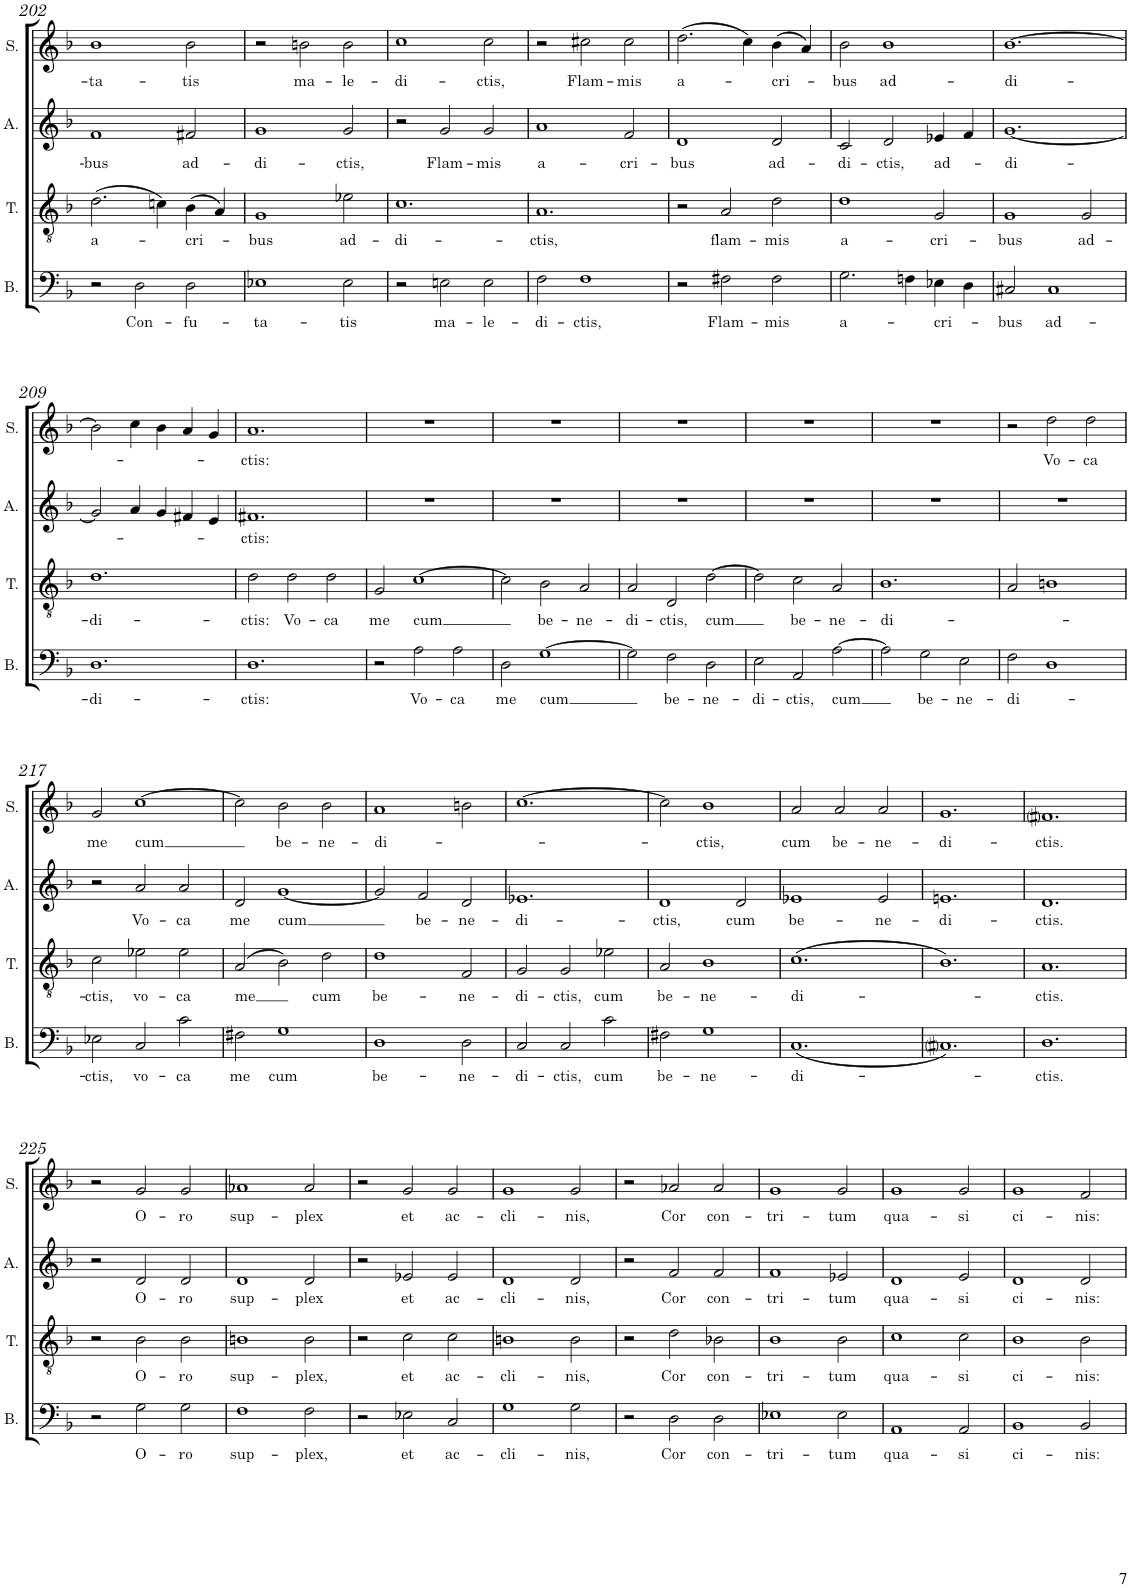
**kern	**text	**kern	**text	**kern	**text	**kern	**text
*part4	*part4	*part3	*part3	*part2	*part2	*part1	*part1
*staff4	*staff4	*staff3	*staff3	*staff2	*staff2	*staff1	*staff1
*I"Bass	*	*I"Tenor	*	*I"Alt	*	*I"Sopran	*
*I'B.	*	*I'T.	*	*I'A.	*	*I'S.	*
!!LO:PB:g=z
*clefF4	*	*clefGv2	*	*clefG2	*	*clefG2	*
*k[b-]	*	*k[b-]	*	*k[b-]	*	*k[b-]	*
*M3/2	*	*M3/2	*	*M3/2	*	*M3/2	*
=202	=202	=202	=202	=202	=202	=202	=202
!	!	!	!LO:LY:b	!	!LO:LY:b	!	!LO:LY:b
2r	.	(2.d\	a-	1f	-bus	1b-	-ta-
!	!LO:LY:b	!	!	!	!	!	!
2D\	Con-	.	.	.	.	.	.
.	.	4cn\)	.	.	.	.	.
!	!LO:LY:b	!	!LO:LY:b	!	!LO:LY:b	!	!LO:LY:b
2D\	-fu-	(4B-\	-cri-	2f#X/	ad-	2b-\	-tis
.	.	4A/)	.	.	.	.	.
=203	=203	=203	=203	=203	=203	=203	=203
!	!LO:LY:b	!	!LO:LY:b	!	!LO:LY:b	!	!
1E-X	-ta-	1G	-bus	1g	-di-	2r	.
!	!	!	!	!	!	!	!LO:LY:b
.	.	.	.	.	.	2bn\	ma-
!	!LO:LY:b	!	!LO:LY:b	!	!LO:LY:b	!	!LO:LY:b
2E-\	-tis	2e-X\	ad-	2g/	-ctis,	2b\	-le-
=204	=204	=204	=204	=204	=204	=204	=204
!	!	!	!LO:LY:b	!	!	!	!LO:LY:b
2r	.	1.c	-di-	2r	.	1cc	-di-
!	!LO:LY:b	!	!	!	!LO:LY:b	!	!
2En\	ma-	.	.	2g/	Flam-	.	.
!	!LO:LY:b	!	!	!	!LO:LY:b	!	!LO:LY:b
2E\	-le-	.	.	2g/	-mis	2cc\	-ctis,
=205	=205	=205	=205	=205	=205	=205	=205
!	!LO:LY:b	!	!LO:LY:b	!	!LO:LY:b	!	!
2F\	-di-	1.A	-ctis,	1a	a-	2r	.
!	!LO:LY:b	!	!	!	!	!	!LO:LY:b
1F	-ctis,	.	.	.	.	2cc#X\	Flam-
!	!	!	!	!	!LO:LY:b	!	!LO:LY:b
.	.	.	.	2f/	-cri-	2cc#\	-mis
=206	=206	=206	=206	=206	=206	=206	=206
!	!	!	!	!	!LO:LY:b	!	!LO:LY:b
2r	.	2r	.	1d	-bus	(2.dd\	a-
!	!LO:LY:b	!	!LO:LY:b	!	!	!	!
2F#X\	Flam-	2A/	flam-	.	.	.	.
.	.	.	.	.	.	4cc\)	.
!	!LO:LY:b	!	!LO:LY:b	!	!LO:LY:b	!	!LO:LY:b
2F#\	-mis	2d\	-mis	2d/	ad-	(4b-\	-cri-
.	.	.	.	.	.	4a/)	.
=207	=207	=207	=207	=207	=207	=207	=207
!	!LO:LY:b	!	!LO:LY:b	!	!LO:LY:b	!	!LO:LY:b
2.G\	a-	1d	a-	2c/	-di-	2b-\	-bus
!	!	!	!	!	!LO:LY:b	!	!LO:LY:b
.	.	.	.	2d/	-ctis,	1b-	ad-
4Fn\	.	.	.	.	.	.	.
!	!LO:LY:b	!	!LO:LY:b	!	!LO:LY:b	!	!
4E-X\	-cri-	2G/	-cri-	4e-X/	ad-	.	.
4D\	.	.	.	4f/	.	.	.
=208	=208	=208	=208	=208	=208	=208	=208
!	!LO:LY:b	!	!LO:LY:b	!	!LO:LY:b	!	!LO:LY:b
2C#X/	-bus	1G	-bus	[1.g	-di-	[1.b-	-di-
!	!LO:LY:b	!	!	!	!	!	!
1C#	ad-	.	.	.	.	.	.
!	!	!	!LO:LY:b	!	!	!	!
.	.	2G/	ad-	.	.	.	.
!!LO:LB:g=z
=209	=209	=209	=209	=209	=209	=209	=209
!	!LO:LY:b	!	!LO:LY:b	!	!	!	!
1.D	-di-	1.d	-di-	2g/]	.	2b-\]	.
.	.	.	.	4a/	.	4cc\	.
.	.	.	.	4g/	.	4b-\	.
.	.	.	.	4f#X/	.	4a/	.
.	.	.	.	4e/	.	4g/	.
=210	=210	=210	=210	=210	=210	=210	=210
!	!LO:LY:b	!	!LO:LY:b	!	!LO:LY:b	!	!LO:LY:b
1.D	-ctis:	2d\	-ctis:	1.f#X	-ctis:	1.a	-ctis:
!	!	!	!LO:LY:b	!	!	!	!
.	.	2d\	Vo-	.	.	.	.
!	!	!	!LO:LY:b	!	!	!	!
.	.	2d\	-ca	.	.	.	.
=211	=211	=211	=211	=211	=211	=211	=211
!	!	!	!LO:LY:b	!	!	!	!
2r	.	2G/	me	1.r	.	1.r	.
!	!LO:LY:b	!	!LO:LY:b	!	!	!	!
2A\	Vo-	[1c	cum	.	.	.	.
!	!LO:LY:b	!	!	!	!	!	!
2A\	-ca	.	.	.	.	.	.
=212	=212	=212	=212	=212	=212	=212	=212
!	!LO:LY:b	!	!	!	!	!	!
2D\	me	2c\]	.	1.r	.	1.r	.
!	!LO:LY:b	!	!LO:LY:b	!	!	!	!
[1G	cum	2B-\	be-	.	.	.	.
!	!	!	!LO:LY:b	!	!	!	!
.	.	2A/	-ne-	.	.	.	.
=213	=213	=213	=213	=213	=213	=213	=213
!	!	!	!LO:LY:b	!	!	!	!
2G\]	.	2A/	-di-	1.r	.	1.r	.
!	!LO:LY:b	!	!LO:LY:b	!	!	!	!
2F\	be-	2D/	-ctis,	.	.	.	.
!	!LO:LY:b	!	!LO:LY:b	!	!	!	!
2D\	-ne-	[2d\	cum	.	.	.	.
=214	=214	=214	=214	=214	=214	=214	=214
!	!LO:LY:b	!	!	!	!	!	!
2E\	-di-	2d\]	.	1.r	.	1.r	.
!	!LO:LY:b	!	!LO:LY:b	!	!	!	!
2AA/	-ctis,	2c\	be-	.	.	.	.
!	!LO:LY:b	!	!LO:LY:b	!	!	!	!
[2A\	cum	2A/	-ne-	.	.	.	.
=215	=215	=215	=215	=215	=215	=215	=215
!	!	!	!LO:LY:b	!	!	!	!
2A\]	.	1.B-	-di-	1.r	.	1.r	.
!	!LO:LY:b	!	!	!	!	!	!
2G\	be-	.	.	.	.	.	.
!	!LO:LY:b	!	!	!	!	!	!
2E\	-ne-	.	.	.	.	.	.
=216	=216	=216	=216	=216	=216	=216	=216
!	!LO:LY:b	!	!	!	!	!	!
2F\	-di-	2A/	.	1.r	.	2r	.
!	!	!	!	!	!	!	!LO:LY:b
1D	.	1Bn	.	.	.	2dd\	Vo-
!	!	!	!	!	!	!	!LO:LY:b
.	.	.	.	.	.	2dd\	-ca
!!LO:LB:g=z
=217	=217	=217	=217	=217	=217	=217	=217
!	!LO:LY:b	!	!LO:LY:b	!	!	!	!LO:LY:b
2E-X\	-ctis,	2c\	-ctis,	2r	.	2g/	me
!	!LO:LY:b	!	!LO:LY:b	!	!LO:LY:b	!	!LO:LY:b
2C/	vo-	2e-X\	vo-	2a/	Vo-	[1cc	cum
!	!LO:LY:b	!	!LO:LY:b	!	!LO:LY:b	!	!
2c\	-ca	2e-\	-ca	2a/	-ca	.	.
=218	=218	=218	=218	=218	=218	=218	=218
!	!LO:LY:b	!	!LO:LY:b	!	!LO:LY:b	!	!
2F#X\	me	(2A/	me	2d/	me	2cc\]	.
!	!LO:LY:b	!	!	!	!LO:LY:b	!	!LO:LY:b
1G	cum	2B-\)	.	[1g	cum	2b-\	be-
!	!	!	!LO:LY:b	!	!	!	!LO:LY:b
.	.	2d\	cum	.	.	2b-\	-ne-
=219	=219	=219	=219	=219	=219	=219	=219
!	!LO:LY:b	!	!LO:LY:b	!	!	!	!LO:LY:b
1D	be-	1d	be-	2g/]	.	1a	-di-
!	!	!	!	!	!LO:LY:b	!	!
.	.	.	.	2f/	be-	.	.
!	!LO:LY:b	!	!LO:LY:b	!	!LO:LY:b	!	!
2D\	-ne-	2F/	-ne-	2d/	-ne-	2bn\	.
=220	=220	=220	=220	=220	=220	=220	=220
!	!LO:LY:b	!	!LO:LY:b	!	!LO:LY:b	!	!
2C/	-di-	2G/	-di-	1.e-X	-di-	[1.cc	.
!	!LO:LY:b	!	!LO:LY:b	!	!	!	!
2C/	-ctis,	2G/	-ctis,	.	.	.	.
!	!LO:LY:b	!	!LO:LY:b	!	!	!	!
2c\	cum	2e-X\	cum	.	.	.	.
=221	=221	=221	=221	=221	=221	=221	=221
!	!LO:LY:b	!	!LO:LY:b	!	!LO:LY:b	!	!
2F#X\	be-	2A/	be-	1d	-ctis,	2cc\]	.
!	!LO:LY:b	!	!LO:LY:b	!	!	!	!LO:LY:b
1G	-ne-	1B-	-ne-	.	.	1b-	-ctis,
!	!	!	!	!	!LO:LY:b	!	!
.	.	.	.	2d/	cum	.	.
=222	=222	=222	=222	=222	=222	=222	=222
!	!LO:LY:b	!	!LO:LY:b	!	!LO:LY:b	!	!LO:LY:b
(1.C	-di-	(1.c	-di-	1e-X	be-	2a/	cum
!	!	!	!	!	!	!	!LO:LY:b
.	.	.	.	.	.	2a/	be-
!	!	!	!	!	!LO:LY:b	!	!LO:LY:b
.	.	.	.	2e-/	-ne-	2a/	-ne-
=223	=223	=223	=223	=223	=223	=223	=223
!	!	!	!	!	!LO:LY:b	!	!LO:LY:b
1.C#i)	.	1.B-)	.	1.en	-di-	1.g	-di-
=224	=224	=224	=224	=224	=224	=224	=224
!	!LO:LY:b	!	!LO:LY:b	!	!LO:LY:b	!	!LO:LY:b
1.D	-ctis.	1.A	-ctis.	1.d	-ctis.	1.f#i	-ctis.
!!LO:LB:g=z
=225	=225	=225	=225	=225	=225	=225	=225
2r	.	2r	.	2r	.	2r	.
!	!LO:LY:b	!	!LO:LY:b	!	!LO:LY:b	!	!LO:LY:b
2G\	O-	2B-\	O-	2d/	O-	2g/	O-
!	!LO:LY:b	!	!LO:LY:b	!	!LO:LY:b	!	!LO:LY:b
2G\	-ro	2B-\	-ro	2d/	-ro	2g/	-ro
=226	=226	=226	=226	=226	=226	=226	=226
!	!LO:LY:b	!	!LO:LY:b	!	!LO:LY:b	!	!LO:LY:b
1F	sup-	1Bn	sup-	1d	sup-	1a-X	sup-
!	!LO:LY:b	!	!LO:LY:b	!	!LO:LY:b	!	!LO:LY:b
2F\	-plex,	2B\	-plex,	2d/	-plex	2a-/	-plex
=227	=227	=227	=227	=227	=227	=227	=227
2r	.	2r	.	2r	.	2r	.
!	!LO:LY:b	!	!LO:LY:b	!	!LO:LY:b	!	!LO:LY:b
2E-X\	et	2c\	et	2e-X/	et	2g/	et
!	!LO:LY:b	!	!LO:LY:b	!	!LO:LY:b	!	!LO:LY:b
2C/	ac-	2c\	ac-	2e-/	ac-	2g/	ac-
=228	=228	=228	=228	=228	=228	=228	=228
!	!LO:LY:b	!	!LO:LY:b	!	!LO:LY:b	!	!LO:LY:b
1G	-cli-	1Bn	-cli-	1d	-cli-	1g	-cli-
!	!LO:LY:b	!	!LO:LY:b	!	!LO:LY:b	!	!LO:LY:b
2G\	-nis,	2B\	-nis,	2d/	-nis,	2g/	-nis,
=229	=229	=229	=229	=229	=229	=229	=229
2r	.	2r	.	2r	.	2r	.
!	!LO:LY:b	!	!LO:LY:b	!	!LO:LY:b	!	!LO:LY:b
2D\	Cor	2d\	Cor	2f/	Cor	2a-X/	Cor
!	!LO:LY:b	!	!LO:LY:b	!	!LO:LY:b	!	!LO:LY:b
2D\	con-	2B-X\	con-	2f/	con-	2a-/	con-
=230	=230	=230	=230	=230	=230	=230	=230
!	!LO:LY:b	!	!LO:LY:b	!	!LO:LY:b	!	!LO:LY:b
1E-X	-tri-	1B-	-tri-	1f	-tri-	1g	-tri-
!	!LO:LY:b	!	!LO:LY:b	!	!LO:LY:b	!	!LO:LY:b
2E-\	-tum	2B-\	-tum	2e-X/	-tum	2g/	-tum
=231	=231	=231	=231	=231	=231	=231	=231
!	!LO:LY:b	!	!LO:LY:b	!	!LO:LY:b	!	!LO:LY:b
1AA	qua-	1c	qua-	1d	qua-	1g	qua-
!	!LO:LY:b	!	!LO:LY:b	!	!LO:LY:b	!	!LO:LY:b
2AA/	-si	2c\	-si	2e/	-si	2g/	-si
=232	=232	=232	=232	=232	=232	=232	=232
!	!LO:LY:b	!	!LO:LY:b	!	!LO:LY:b	!	!LO:LY:b
1BB-	ci-	1B-	ci-	1d	ci-	1g	ci-
!	!LO:LY:b	!	!LO:LY:b	!	!LO:LY:b	!	!LO:LY:b
2BB-/	-nis:	2B-\	-nis:	2d/	-nis:	2f/	-nis:
=	=	=	=	=	=	=	=
*-	*-	*-	*-	*-	*-	*-	*-
